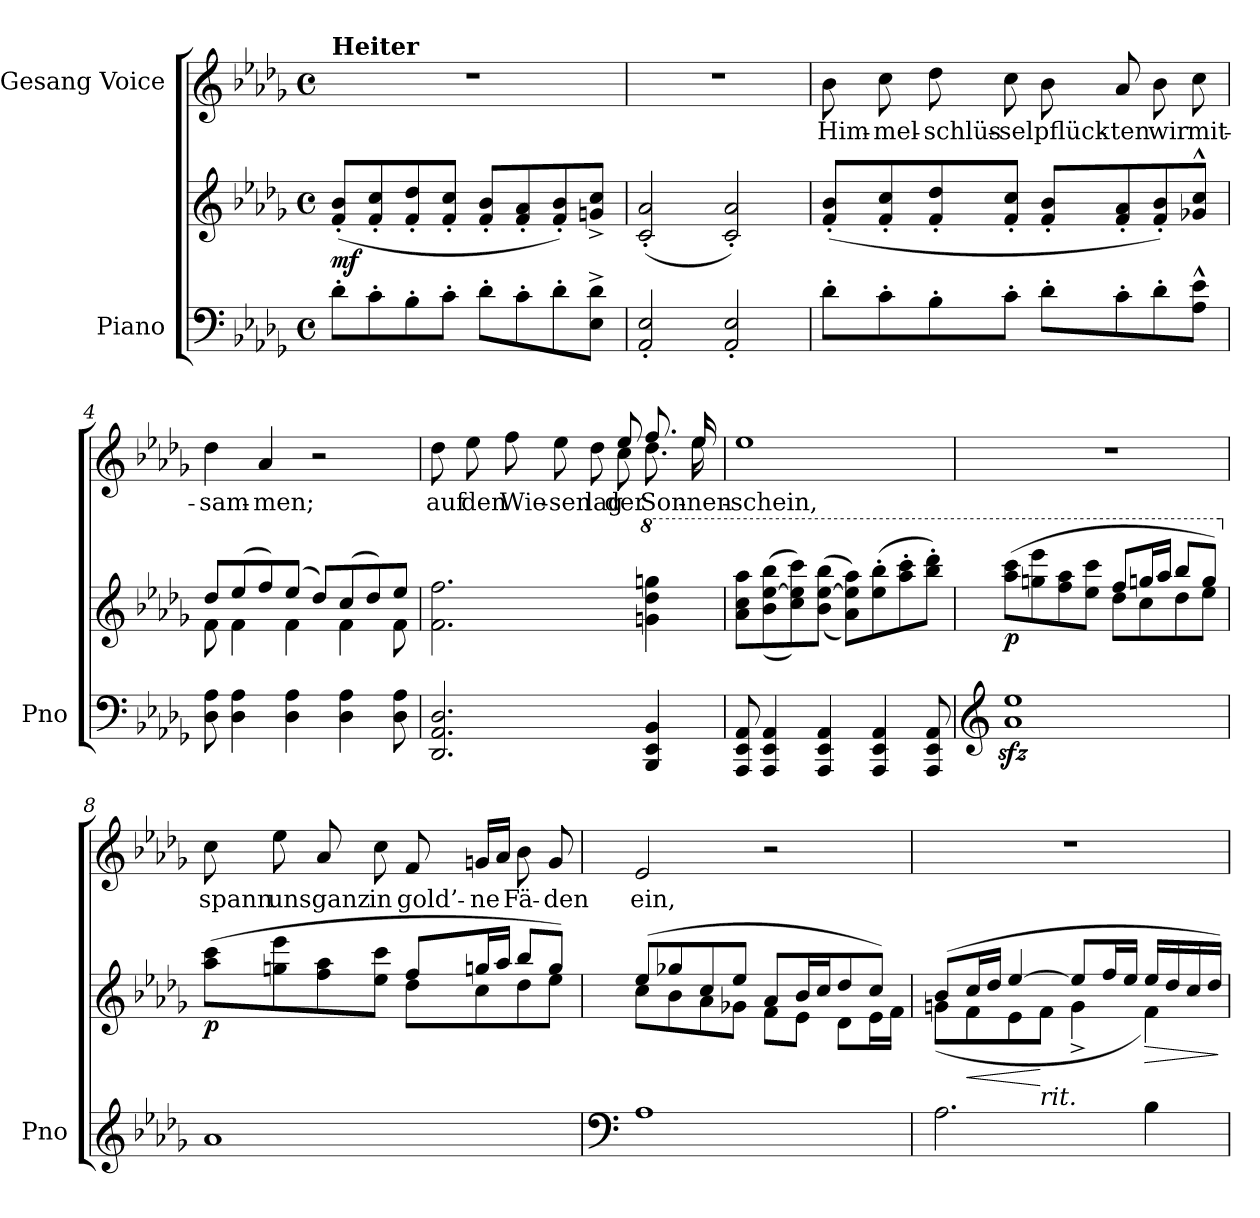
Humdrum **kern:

**kern	**kern	**dynam	**kern	**text
*part2	*part2	*part2	*part1	*part1
*staff3	*staff2	*staff2/3	*staff1	*staff1
*I"Piano	*	*	*I"Gesang Voice	*
*I'Pno	*	*	*	*
*clefF4	*clefG2	*	*clefG2	*
*k[b-e-a-d-g-]	*k[b-e-a-d-g-]	*	*k[b-e-a-d-g-]	*
*M4/4	*M4/4	*	*M4/4	*
*met(c)	*met(c)	*	*met(c)	*
=1	=1	=1	=1	=1
!	!	!	!LO:TX:a:B:t=Heiter	!
!	!	!LO:DY:b	!	!
8d-'\L	(<8f/' 8b-/'L	mf	1r	.
8c'\	8f/' 8cc/'	.	.	.
8B-'\	8f/' 8dd-/'	.	.	.
8c'\J	8f/' 8cc/'J	.	.	.
8d-'\L	8f/' 8b-/'L	.	.	.
8c'\	8f/' 8a-/'	.	.	.
8d-'\	8f/' 8b-/')	.	.	.
8E-\^ 8d-\^J	8gn/^ 8cc/^J	.	.	.
=2	=2	=2	=2	=2
2AA-/' 2E-/'	(<2c/' 2a-/'	.	1r	.
2AA-/' 2E-/'	2c/' 2a-/')	.	.	.
=3	=3	=3	=3	=3
!	!	!	!	!LO:LY:b
8d-'\L	(<8f/' 8b-/'L	.	8b-\	Him-
!	!	!	!	!LO:LY:b
8c'\	8f/' 8cc/'	.	8cc\	-mel-
!	!	!	!	!LO:LY:b
8B-'\	8f/' 8dd-/'	.	8dd-\	-schlüs-
!	!	!	!	!LO:LY:b
8c'\J	8f/' 8cc/'J	.	8cc\	-sel
!	!	!	!	!LO:LY:b
8d-'\L	8f/' 8b-/'L	.	8b-\	pflück-
!	!	!	!	!LO:LY:b
8c'\	8f/' 8a-/'	.	8a-/	-ten
!	!	!	!	!LO:LY:b
8d-'\	8f/' 8b-/')	.	8b-\	wir
!	!	!	!	!LO:LY:b
8A-\^^ 8e-\^^J	8g-X/^^ 8cc/^^J	.	8cc\	mit-
!!LO:LB:g=z
=4	=4	=4	=4	=4
*	*^	*	*	*
!	!	!	!	!	!LO:LY:b
8D-\ 8A-\	8dd-/L	8f\	.	4dd-\	-sam-
4D-\ 4A-\	(>8ee-/	4f\	.	.	.
!	!	!	!	!	!LO:LY:b
.	8ff/)	.	.	4a-/	-men;
4D-\ 4A-\	(>8ee-/J	4f\	.	.	.
.	8dd-/L)	.	.	2r	.
4D-\ 4A-\	(>8cc/	4f\	.	.	.
.	8dd-/)	.	.	.	.
8D-\ 8A-\	8ee-/J	8f\	.	.	.
*	*v	*v	*	*	*
=5	=5	=5	=5	=5
*	*	*	*MM100	*
*	*^	*	*^	*
!	!LO:TX:b:i:t=rit. e cresc.	!	!	!	!	!
!	!	!	!	!	!	!LO:LY:b
*	*v	*v	*	*	*	*
2.DD-/ 2.AA-/ 2.D-/	2.f\ 2.ff\	.	2ryy	8dd-\	auf
!	!	!	!	!	!LO:LY:b
.	.	.	.	8ee-\	den
!	!	!	!	!	!LO:LY:b
.	.	.	.	8ff\	Wie-
*	*	*	*MM90	*	*
!	!	!	!	!	!LO:LY:b
.	.	.	.	8ee-\	-sen
!	!	!	!	!	!LO:LY:b
.	.	.	8ryy	8dd-\	lag
!	!	!	!	!	!LO:LY:b
.	.	.	8ee-/	8cc\	der
*	*8va	*	*	*	*
*	*	*	*MM80	*	*
!	!	!LO:DY:b	!	!	!LO:LY:b
!	!	!LO:DY:n=1:b	!	!	!
4BBB-/ 4EE-/ 4BB-/	4ggn\ 4ddd-\ 4gggn\	f other-dynamics	8.ff/	8.dd-\	Son-
!	!	!	!	!	!LO:LY:b
.	.	.	16ee-/	16ee-\	nen-
*	*	*	*v	*v	*
=6	=6	=6	=6	=6
*	*	*	*MM116	*
*	*	*	*^	*
!	!	!LO:DY:b	!	!	!LO:LY:b
!	!	!LO:DY:n=1:b	!	!	!
*	*	*	*v	*v	*
8AAA-/ 8EE-/ 8AA-/	8aa-\ 8ccc\ 8aaa-\L	ff other-dynamics	1ee-	-schein,
4AAA-/ 4EE-/ 4AA-/	(>(<8bb-\ [8eee-\ 8bbb-\	.	.	.
.	8ccc\ 8eee-\] 8cccc\))	.	.	.
4AAA-/ 4EE-/ 4AA-/	(<(>8bb-\ [8eee-\ 8bbb-\J	.	.	.
.	8aa-\ 8eee-\] 8aaa-\L))	.	.	.
4AAA-/ 4EE-/ 4AA-/	(>8eee-\' 8bbb-\'	.	.	.
.	8aaa-\' 8cccc\'	.	.	.
8AAA-/ 8EE-/ 8AA-/	8bbb-\' 8dddd-\'J)	.	.	.
=7	=7	=7	=7	=7
*clefG2	*	*	*	*
*	*^	*	*	*
!	!	!	!LO:DY:b	!	!
1a-zz< 1ee-zz<	(>8aaa-\ 8cccc\L	2ryy	p	1r	.
.	8gggn\ 8eeee-\	.	.	.	.
.	8fff\ 8aaa-\	.	.	.	.
.	8eee-\ 8cccc\J	.	.	.	.
.	8fff/L	8ddd-\L	.	.	.
.	16gggn/L	8ccc\	.	.	.
.	16aaa-/JJ	.	.	.	.
.	8bbb-/L	8ddd-\	.	.	.
.	8ggg/J)	8eee-\J	.	.	.
!!LO:LB:g=z
=8	=8	=8	=8	=8	=8
*	*X8va	*	*	*	*
!	!	!	!LO:DY:b	!	!LO:LY:b
1a-	(>8aa-\ 8ccc\L	2ryy	p	8cc\	spann
!	!	!	!	!	!LO:LY:b
.	8ggn\ 8eee-\	.	.	8ee-\	uns
!	!	!	!	!	!LO:LY:b
.	8ff\ 8aa-\	.	.	8a-/	ganz
!	!	!	!	!	!LO:LY:b
.	8ee-\ 8ccc\J	.	.	8cc\	in
!	!	!	!	!	!LO:LY:b
.	8ff/L	8dd-\L	.	8f/	gold’-
!	!	!	!	!	!LO:LY:b
.	16ggn/L	8cc\	.	16gn/LL	-ne
.	16aa-/JJ	.	.	16a-/JJ	.
!	!	!	!	!	!LO:LY:b
.	8bb-/L	8dd-\	.	8b-\	Fä-
!	!	!	!	!	!LO:LY:b
.	8gg/J)	8ee-\J	.	8g/	-den
=9	=9	=9	=9	=9	=9
*clefF4	*	*	*	*	*
!	!	!	!	!	!LO:LY:b
1A-	(>8ee-/L	8cc\L	.	2e-/	ein,
.	8gg-X/	8b-\	.	.	.
.	8cc/	8a-\	.	.	.
.	8ee-/J	8g-X\J	.	.	.
.	8a-/L	8f\L	.	2r	.
.	16b-/L	8e-\J	.	.	.
.	16cc/J	.	.	.	.
.	8dd-/	8d-\L	.	.	.
.	8cc/J)	16e-\L	.	.	.
.	.	16f\JJ	.	.	.
=10	=10	=10	=10	=10	=10
*	*	*	*	*^	*
*	*	*	*	*	*^	*
2.A-\	(>8b-/L	(<8gn\L	.	1r	4.ryy	2.ryy	.
!	!	!	!LO:HP:b	!	!	!	!
.	16cc/L	8f\	<	.	.	.	.
.	16dd-/JJ	.	.	.	.	.	.
.	[4ee-/	8e-\	.	.	.	.	.
*	*	*	*	*MM100	*	*	*
!	!	!LO:TX:b:i:t=rit.	!	!	!	!	!
.	.	8f\J	[	.	2ryy	.	.
.	8ee-/L]	4g^\	.	.	.	.	.
.	16ff/L	.	.	.	.	.	.
.	16ee-/JJ	.	.	.	.	.	.
*	*	*	*	*MM90	*	*	*
!	!	!	!LO:HP:b	!	!	!	!
4B-\	16ee-/LL	4f\)	>	.	.	4ryy	.
.	16dd-/	.	.	.	.	.	.
.	16cc/	.	.	.	8ryy	.	.
.	16dd-/JJ)	.	.	.	.	.	.
*	*v	*v	*	*	*	*	*
.	.	]	.	.	.	.
*	*	*	*v	*v	*v	*
=	=	=	=	=
*-	*-	*-	*-	*-
